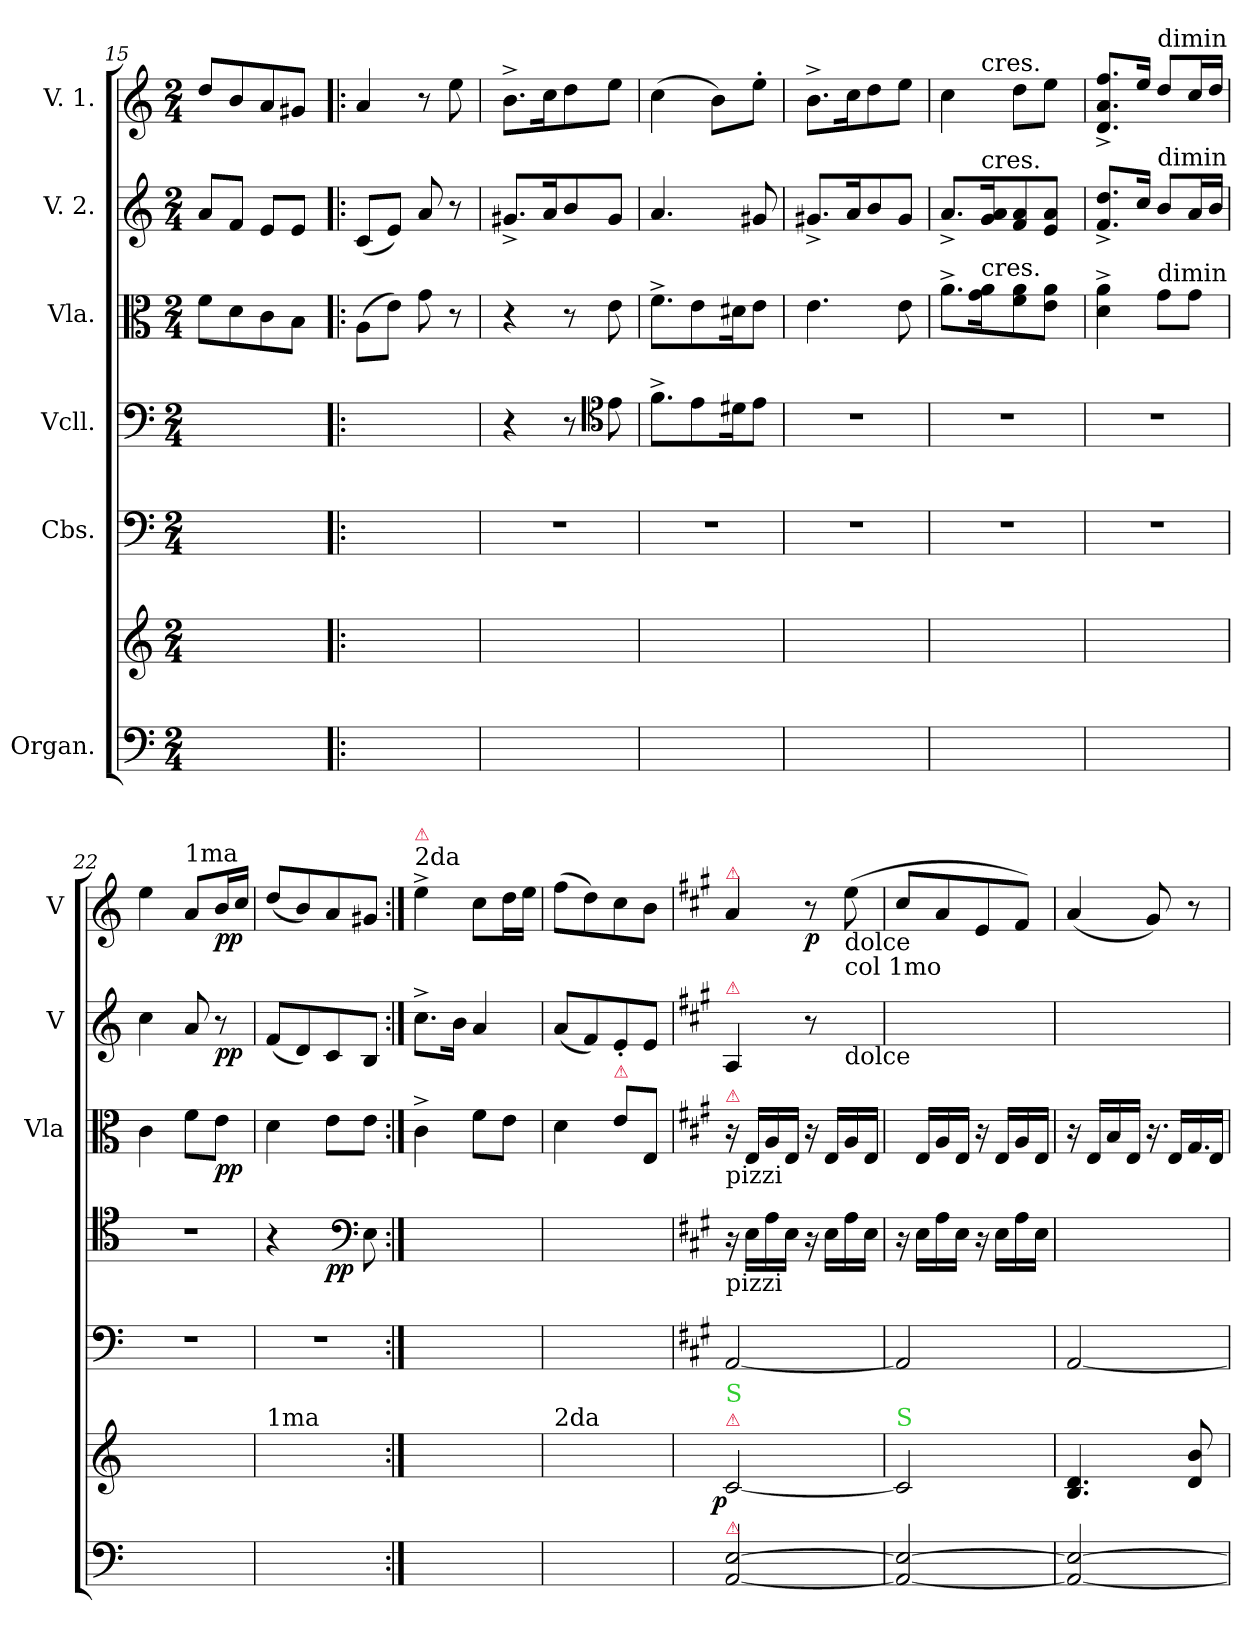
**kern	**kern	**dynam	**kern	**kern	**dynam	**kern	**dynam	**kern	**dynam	**kern	**dynam
*part6	*part6	*part6	*part5	*part4	*part4	*part3	*part3	*part2	*part2	*part1	*part1
*staff7	*staff6	*staff6/7	*staff5	*staff4	*staff4	*staff3	*staff3	*staff2	*staff2	*staff1	*staff1
*I"Organ.	*	*	*I"Cbs.	*I"Vcll.	*	*I"Vla.	*	*I"V. 2.	*	*I"V. 1.	*
*	*	*	*	*	*	*I'Vla	*	*I'V	*	*I'V	*
*clefF4	*clefG2	*	*clefF4	*clefF4	*	*clefC3	*	*clefG2	*	*clefG2	*
*k[]	*k[]	*	*k[]	*k[]	*	*k[]	*	*k[]	*	*k[]	*
*M2/4	*M2/4	*	*M2/4	*M2/4	*	*M2/4	*	*M2/4	*	*M2/4	*
=15	=15	=15	=15	=15	=15	=15	=15	=15	=15	=15	=15
2ryy	2ryy	.	2ryy	2ryy	.	8f\L	.	8a/L	.	8dd/L	.
.	.	.	.	.	.	8d\	.	8f/J	.	8b/	.
.	.	.	.	.	.	8c\	.	8e/L	.	8a/	.
.	.	.	.	.	.	8B\J	.	8e/J	.	8g#X/J	.
=16!|:	=16!|:	=16!|:	=16!|:	=16!|:	=16!|:	=16!|:	=16!|:	=16!|:	=16!|:	=16!|:	=16!|:
2ryy	2ryy	.	2ryy	2ryy	.	(8A\L	.	(8c/L	.	4a/	.
.	.	.	.	.	.	8e\J)	.	8e/J)	.	.	.
.	.	.	.	.	.	8g\	.	8a/	.	8r	.
.	.	.	.	.	.	8r	.	8r	.	8ee\	.
=17	=17	=17	=17	=17	=17	=17	=17	=17	=17	=17	=17
2ryy	2ryy	.	2r	4r	.	4r	.	8.g#X^/L	.	8.b^\L	.
.	.	.	.	.	.	.	.	16a/K	.	16cc\K	.
.	.	.	.	8r	.	8r	.	8b/	.	8dd\	.
*	*	*	*	*clefC4	*	*	*	*	*	*	*
.	.	.	.	8e\	.	8e\	.	8g#/J	.	8ee\J	.
=18	=18	=18	=18	=18	=18	=18	=18	=18	=18	=18	=18
2ryy	2ryy	.	2r	8.f^\L	.	8.f^\L	.	4.a/	.	(4cc\	.
.	.	.	.	8e\	.	8e\	.	.	.	.	.
.	.	.	.	.	.	.	.	.	.	8b\L)	.
.	.	.	.	16d#X\K	.	16d#X\K	.	.	.	.	.
.	.	.	.	8e\J	.	8e\J	.	8g#X/	.	8ee'\J	.
=19	=19	=19	=19	=19	=19	=19	=19	=19	=19	=19	=19
2ryy	2ryy	.	2r	2r	.	4.e\	.	8.g#X^/L	.	8.b^\L	.
.	.	.	.	.	.	.	.	16a/K	.	16cc\K	.
.	.	.	.	.	.	.	.	8b/	.	8dd\	.
.	.	.	.	.	.	8e\	.	8g#/J	.	8ee\J	.
=20	=20	=20	=20	=20	=20	=20	=20	=20	=20	=20	=20
*	*	*	*	*	*	*	*	*	*	*^	*
2ryy	2ryy	.	2r	2r	.	8.a^\L	.	8.a^/L	.	4cc\	8.ryy	.
!	!	!	!	!	!	!	!	!	!	!	!LO:TX:t=cres.	!
!	!	!	!	!	!	!	!	!LO:TX:t=cres.	!	!	!	!
!	!	!	!	!	!	!LO:TX:t=cres.	!	!	!	!	!	!
.	.	.	.	.	.	16g\ 16a\K	.	16g/ 16a/K	.	.	4ryy	.
.	.	.	.	.	.	8f\ 8a\	.	8f/ 8a/	.	8dd\L	.	.
.	.	.	.	.	.	8e\ 8a\J	.	8e/ 8a/J	.	8ee\J	.	.
.	.	.	.	.	.	.	.	.	.	.	16ryy	.
*	*	*	*	*	*	*	*	*	*	*v	*v	*
=21	=21	=21	=21	=21	=21	=21	=21	=21	=21	=21	=21
2ryy	2ryy	.	2r	2r	.	4d^\ 4a^\	.	8.f^/ 8.dd^/L	.	8.d^/ 8.a^/ 8.ff^/L	.
.	.	.	.	.	.	.	.	16cc/Jk	.	16ee/Jk	.
!	!	!	!	!	!	!	!	!	!	!LO:TX:t=dimin	!
!	!	!	!	!	!	!	!	!LO:TX:t=dimin	!	!	!
!	!	!	!	!	!	!LO:TX:t=dimin	!	!	!	!	!
.	.	.	.	.	.	8g\L	.	8b/L	.	8dd/L	.
.	.	.	.	.	.	8g\J	.	16a/L	.	16cc/L	.
.	.	.	.	.	.	.	.	16b/JJ	.	16dd/JJ	.
=22	=22	=22	=22	=22	=22	=22	=22	=22	=22	=22	=22
2ryy	2ryy	.	2r	2r	.	4c\	.	4cc\	.	4ee\	.
!	!	!	!	!	!	!	!	!	!	!LO:TX:a:t=1ma	!
.	.	.	.	.	.	8f\L	.	8a/	.	8a/L	.
.	.	.	.	.	.	8e\J	pp.	8r	pp.	16b/L	pp.
.	.	.	.	.	.	.	.	.	.	16cc/JJ	.
=23	=23	=23	=23	=23	=23	=23	=23	=23	=23	=23	=23
!	!LO:TX:a:t=1ma	!	!	!	!	!	!	!	!	!	!
2ryy	2ryy	.	2r	4r	.	4d\	.	(8f/L	.	(8dd/L	.
.	.	.	.	.	.	.	.	8d/)	.	8b/)	.
.	.	.	.	8ryy	pp.	8e\L	.	8c/	.	8a/	.
*	*	*	*	*clefF4	*	*	*	*	*	*	*
.	.	.	.	8E\	.	8e\J	.	8B/J	.	8g#X/J	.
=24:|!	=24:|!	=24:|!	=24:|!	=24:|!	=24:|!	=24:|!	=24:|!	=24:|!	=24:|!	=24:|!	=24:|!
!	!	!	!	!	!	!	!	!	!	!LO:TX:a:t=2da	!
!	!	!	!	!	!	!	!	!	!	!LO:TX:a:color=crimson:t=⚠	!
2ryy	2ryy	.	2ryy	2ryy	.	4c^\	.	8.cc^\L	.	4ee^\	.
.	.	.	.	.	.	.	.	16b\Jk	.	.	.
.	.	.	.	.	.	8f\L	.	4a/	.	8cc\L	.
.	.	.	.	.	.	8e\J	.	.	.	16dd\L	.
.	.	.	.	.	.	.	.	.	.	16ee\JJ	.
=25	=25	=25	=25	=25	=25	=25	=25	=25	=25	=25	=25
!	!LO:TX:a:t=2da	!	!	!	!	!	!	!	!	!	!
2ryy	2ryy	.	2ryy	2ryy	.	4d\	.	(8a/L	.	(8ff\L	.
.	.	.	.	.	.	.	.	8f/)	.	8dd\)	.
!	!	!	!	!	!	!LO:TX:a:color=crimson:t=⚠	!	!	!	!	!
.	.	.	.	.	.	8e\L	.	8e'/	.	8cc\	.
.	.	.	.	.	.	8E/J	.	8e/J	.	8b\J	.
=26	=26	=26	=26	=26	=26	=26	=26	=26	=26	=26	=26
*	*	*	*k[f#c#g#]	*k[f#c#g#]	*	*k[f#c#g#]	*	*k[f#c#g#]	*	*k[f#c#g#]	*
!	!	!	!	!	!	!	!	!	!	!LO:TX:a:color=crimson:t=⚠	!
!	!	!	!	!	!	!	!	!LO:TX:a:color=crimson:t=⚠	!	!	!
!	!	!	!	!	!	!LO:TX:b:t=pizzi	!	!	!	!	!
!	!	!	!	!	!	!LO:TX:a:color=crimson:t=⚠	!	!	!	!	!
!	!	!	!	!LO:TX:b:t=pizzi	!	!	!	!	!	!	!
!	!LO:TX:a:color=crimson:t=⚠	!	!	!	!	!	!	!	!	!	!
!	!LO:TX:a:color=limegreen:t=S	!	!	!	!	!	!	!	!	!	!
!LO:TX:a:color=crimson:t=⚠	!	!	!	!	!	!	!	!	!	!	!
!	!	!LO:DY:rj	!	!	!	!	!	!	!	!	!
[2AA/ [2E/	[2c/	p	[2AA/	16r	.	16r	.	4A/	.	4a/	.
.	.	.	.	16E\LL	.	16E/LL	.	.	.	.	.
.	.	.	.	16A\	.	16A/	.	.	.	.	.
.	.	.	.	16E\JJ	.	16E/JJ	.	.	.	.	.
.	.	.	.	16r	.	16r	.	8r	.	8r	p
.	.	.	.	16E\LL	.	16E/LL	.	.	.	.	.
!	!	!	!	!	!	!	!	!	!	!LO:TX:b:t=dolce	!
!	!	!	!	!	!	!	!	!LO:TX:a:t=col 1mo	!	!	!
!	!	!	!	!	!	!	!	!LO:TX:b:t=dolce	!	!	!
.	.	.	.	16A\	.	16A/	.	8ee\yy	.	(8ee\	.
.	.	.	.	16E\JJ	.	16E/JJ	.	.	.	.	.
=27	=27	=27	=27	=27	=27	=27	=27	=27	=27	=27	=27
!	!LO:TX:a:color=limegreen:t=S	!	!	!	!	!	!	!	!	!	!
2AA_/ 2E_/	2c/]	.	2AA/]	16r	.	16ryy	.	8cc#/Lyy	.	8cc#/L	.
.	.	.	.	16E\LL	.	16E/LL	.	.	.	.	.
.	.	.	.	16A\	.	16A/	.	8a/yy	.	8a/	.
.	.	.	.	16E\JJ	.	16E/JJ	.	.	.	.	.
.	.	.	.	16r	.	16r	.	8e/yy	.	8e/	.
.	.	.	.	16E\LL	.	16E/LL	.	.	.	.	.
.	.	.	.	16A\	.	16A/	.	8a/Jyy	.	8f#/J)	.
.	.	.	.	16E\JJ	.	16E/JJ	.	.	.	.	.
=28	=28	=28	=28	=28	=28	=28	=28	=28	=28	=28	=28
2AA_/ 2E_/	4.B/ 4.d/	.	[2AA/	2ryy	.	16r	.	4a/yy	.	(4a/	.
.	.	.	.	.	.	16E/LL	.	.	.	.	.
.	.	.	.	.	.	16B/	.	.	.	.	.
.	.	.	.	.	.	16E/JJ	.	.	.	.	.
!	!	!	!	!	!	!LO:N:vis=16.	!	!	!	!	!
.	.	.	.	.	.	16r	.	8g#/yy	.	8g#/)	.
.	.	.	.	.	.	16E/LL	.	.	.	.	.
!	!	!	!	!	!	!LO:N:vis=16.	!	!	!	!	!
.	8d/ 8b/	.	.	.	.	16G#/	.	8ryy	.	8r	.
.	.	.	.	.	.	16E/JJ	.	.	.	.	.
=	=	=	=	=	=	=	=	=	=	=	=
*-	*-	*-	*-	*-	*-	*-	*-	*-	*-	*-	*-
